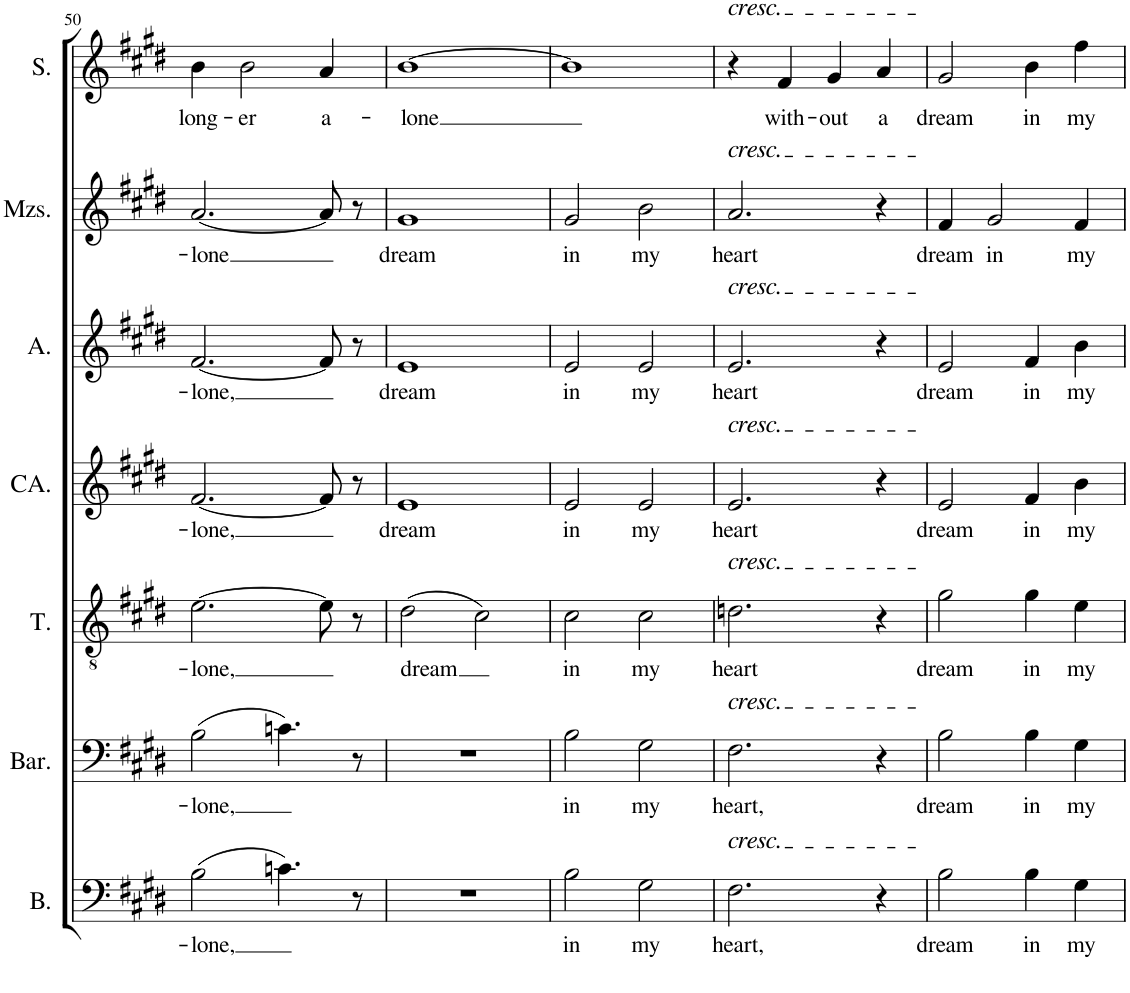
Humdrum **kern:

**kern	**text	**kern	**text	**kern	**text	**kern	**text	**kern	**text	**kern	**text	**kern	**text
*part7	*part7	*part6	*part6	*part5	*part5	*part4	*part4	*part3	*part3	*part2	*part2	*part1	*part1
*staff7	*staff7	*staff6	*staff6	*staff5	*staff5	*staff4	*staff4	*staff3	*staff3	*staff2	*staff2	*staff1	*staff1
*I"Bass	*	*I"Baritone	*	*I"Tenor	*	*I"C. Alto	*	*I"Alto	*	*I"Mezzo-soprano	*	*I"Soprano	*
*I'B.	*	*I'Bar.	*	*I'T.	*	*I'CA.	*	*I'A.	*	*I'Mzs.	*	*I'S.	*
!!LO:PB:g=z
*clefF4	*	*clefF4	*	*clefGv2	*	*clefG2	*	*clefG2	*	*clefG2	*	*clefG2	*
*k[f#c#g#d#]	*	*k[f#c#g#d#]	*	*k[f#c#g#d#]	*	*k[f#c#g#d#]	*	*k[f#c#g#d#]	*	*k[f#c#g#d#]	*	*k[f#c#g#d#]	*
*M4/4	*	*M4/4	*	*M4/4	*	*M4/4	*	*M4/4	*	*M4/4	*	*M4/4	*
=50	=50	=50	=50	=50	=50	=50	=50	=50	=50	=50	=50	=50	=50
!	!LO:LY:b	!	!LO:LY:b	!	!LO:LY:b	!	!LO:LY:b	!	!LO:LY:b	!	!LO:LY:b	!	!LO:LY:b
(2B\	-lone,	(2B\	-lone,	[2.e\	-lone,	[2.f#/	-lone,	[2.f#/	-lone,	[2.a/	-lone	4b\	long-
!	!	!	!	!	!	!	!	!	!	!	!	!	!LO:LY:b
.	.	.	.	.	.	.	.	.	.	.	.	2b\	-er
4.cn\)	.	4.cn\)	.	.	.	.	.	.	.	.	.	.	.
!	!	!	!	!	!	!	!	!	!	!	!	!	!LO:LY:b
.	.	.	.	8e\]	.	8f#/]	.	8f#/]	.	8a/]	.	4a/	a-
8r	.	8r	.	8r	.	8r	.	8r	.	8r	.	.	.
=51	=51	=51	=51	=51	=51	=51	=51	=51	=51	=51	=51	=51	=51
!	!	!	!	!	!LO:LY:b	!	!LO:LY:b	!	!LO:LY:b	!	!LO:LY:b	!	!LO:LY:b
1r	.	1r	.	(2d#\	dream	1e	dream	1e	dream	1g#	dream	[1b	-lone
.	.	.	.	2c#\)	.	.	.	.	.	.	.	.	.
=52	=52	=52	=52	=52	=52	=52	=52	=52	=52	=52	=52	=52	=52
!	!LO:LY:b	!	!LO:LY:b	!	!LO:LY:b	!	!LO:LY:b	!	!LO:LY:b	!	!LO:LY:b	!	!
2B\	in	2B\	in	2c#\	in	2e/	in	2e/	in	2g#/	in	1b]	.
!	!LO:LY:b	!	!LO:LY:b	!	!LO:LY:b	!	!LO:LY:b	!	!LO:LY:b	!	!LO:LY:b	!	!
2G#\	my	2G#\	my	2c#\	my	2e/	my	2e/	my	2b\	my	.	.
=53	=53	=53	=53	=53	=53	=53	=53	=53	=53	=53	=53	=53	=53
!	!	!	!	!	!	!	!	!	!	!	!	!LO:TX:a:i:t=cresc.	!
!	!	!	!	!	!	!	!	!	!	!LO:TX:a:i:t=cresc.	!	!	!
!	!	!	!	!	!	!	!	!LO:TX:a:i:t=cresc.	!	!	!	!	!
!	!	!	!	!	!	!LO:TX:a:i:t=cresc.	!	!	!	!	!	!	!
!	!	!	!	!LO:TX:a:i:t=cresc.	!	!	!	!	!	!	!	!	!
!	!	!LO:TX:a:i:t=cresc.	!	!	!	!	!	!	!	!	!	!	!
!LO:TX:a:i:t=cresc.	!	!	!	!	!	!	!	!	!	!	!	!	!
!	!LO:LY:b	!	!LO:LY:b	!	!LO:LY:b	!	!LO:LY:b	!	!LO:LY:b	!	!LO:LY:b	!	!
2.F#\	heart,	2.F#\	heart,	2.dn\	heart	2.e/	heart	2.e/	heart	2.a/	heart	4r	.
!	!	!	!	!	!	!	!	!	!	!	!	!	!LO:LY:b
.	.	.	.	.	.	.	.	.	.	.	.	4f#/	with-
!	!	!	!	!	!	!	!	!	!	!	!	!	!LO:LY:b
.	.	.	.	.	.	.	.	.	.	.	.	4g#/	-out
!	!	!	!	!	!	!	!	!	!	!	!	!	!LO:LY:b
4r	.	4r	.	4r	.	4r	.	4r	.	4r	.	4a/	a
=54	=54	=54	=54	=54	=54	=54	=54	=54	=54	=54	=54	=54	=54
!	!LO:LY:b	!	!LO:LY:b	!	!LO:LY:b	!	!LO:LY:b	!	!LO:LY:b	!	!LO:LY:b	!	!LO:LY:b
2B\	dream	2B\	dream	2g#\	dream	2e/	dream	2e/	dream	4f#/	dream	2g#/	dream
!	!	!	!	!	!	!	!	!	!	!	!LO:LY:b	!	!
.	.	.	.	.	.	.	.	.	.	2g#/	in	.	.
!	!LO:LY:b	!	!LO:LY:b	!	!LO:LY:b	!	!LO:LY:b	!	!LO:LY:b	!	!	!	!LO:LY:b
4B\	in	4B\	in	4g#\	in	4f#/	in	4f#/	in	.	.	4b\	in
!	!LO:LY:b	!	!LO:LY:b	!	!LO:LY:b	!	!LO:LY:b	!	!LO:LY:b	!	!LO:LY:b	!	!LO:LY:b
4G#\	my	4G#\	my	4e\	my	4b\	my	4b\	my	4f#/	my	4ff#\	my
=	=	=	=	=	=	=	=	=	=	=	=	=	=
*-	*-	*-	*-	*-	*-	*-	*-	*-	*-	*-	*-	*-	*-
